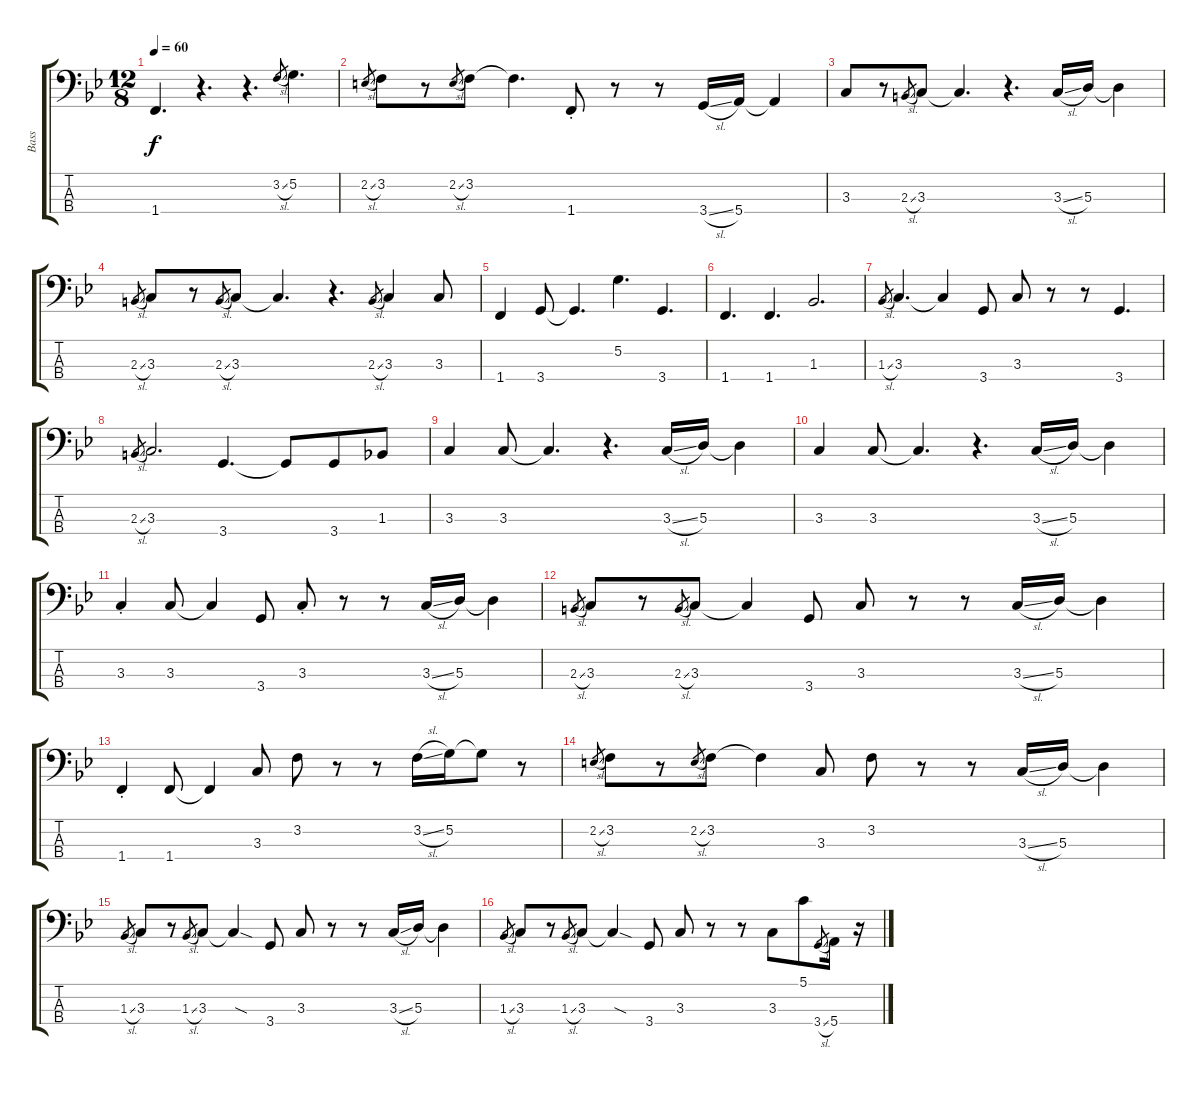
\track ("Bass" "Bass") {instrument electricbassfinger}
\staff {score tabs}
\tuning (G2 D2 A1 E1) {hide}
\ts (12 8)
\tempo 60
\clef f4
\ks bb
1.4.4{d dy f} r.4{d} r.4{d} 3.2{sl}.8{gr} 5.2.4{d} |
2.2{sl}.8{gr} 3.2.8 r.8 2.2{sl}.8{gr} 3.2.8 3.2{t}.4{d} 1.4{st}.8 r.8 r.8 3.4{sl}.16 5.4.16 5.4{t}.4 |
3.3.8 r.8 2.3{sl}.8{gr} 3.3.8 3.3{t}.4{d} r.4{d} 3.3{sl}.16 5.3.16 5.3{t}.4 |
2.3{sl}.8{gr} 3.3.8 r.8 2.3{sl}.8{gr} 3.3.8 3.3{t}.4{d} r.4{d} 2.3{sl}.8{gr} 3.3.4 3.3.8 |
1.4.4 3.4.8 3.4{t}.4{d} 5.2.4{d} 3.4.4{d} |
1.4.4{d} 1.4.4{d} 1.3.2{d} |
1.3{sl}.8{gr} 3.3.4{d} 3.3{t}.4 3.4.8 3.3.8 r.8 r.8 3.4.4{d} |
2.3{sl}.8{gr} 3.3.2{d} 3.4.4{d} 3.4{t}.8 3.4.8 1.3.8 |
3.3.4 3.3.8 3.3{t}.4{d} r.4{d} 3.3{sl}.16 5.3.16 5.3{t}.4 |
3.3.4 3.3.8 3.3{t}.4{d} r.4{d} 3.3{sl}.16 5.3.16 5.3{t}.4 |
3.3{st}.4 3.3.8 3.3{t}.4 3.4.8 3.3{st}.8 r.8 r.8 3.3{sl}.16 5.3.16 5.3{t}.4 |
2.3{sl}.8{gr} 3.3.8 r.8 2.3{sl}.8{gr} 3.3.8 3.3{t}.4 3.4.8 3.3.8 r.8 r.8 3.3{sl}.16 5.3.16 5.3{t}.4 |
1.4{st}.4 1.4.8 1.4{t}.4 3.3.8 3.2.8 r.8 r.8 3.2{sl}.16 5.2.16 5.2{t}.8 r.8 |
2.2{sl}.8{gr} 3.2.8 r.8 2.2{sl}.8{gr} 3.2.8 3.2{t}.4 3.3.8 3.2.8 r.8 r.8 3.3{sl}.16 5.3.16 5.3{t}.4 |
1.3{sl}.8{gr} 3.3.8 r.8 1.3{sl}.8{gr} 3.3.8 3.3{sod t}.4 3.4.8 3.3.8 r.8 r.8 3.3{sl}.16 5.3.16 5.3{t}.4 |
1.3{sl}.8{gr} 3.3.8 r.8 1.3{sl}.8{gr} 3.3.8 3.3{sod t}.4 3.4.8 3.3.8 r.8 r.8 3.3.8 5.1.8 3.4{sl}.8{gr} 5.4.16 r.16
